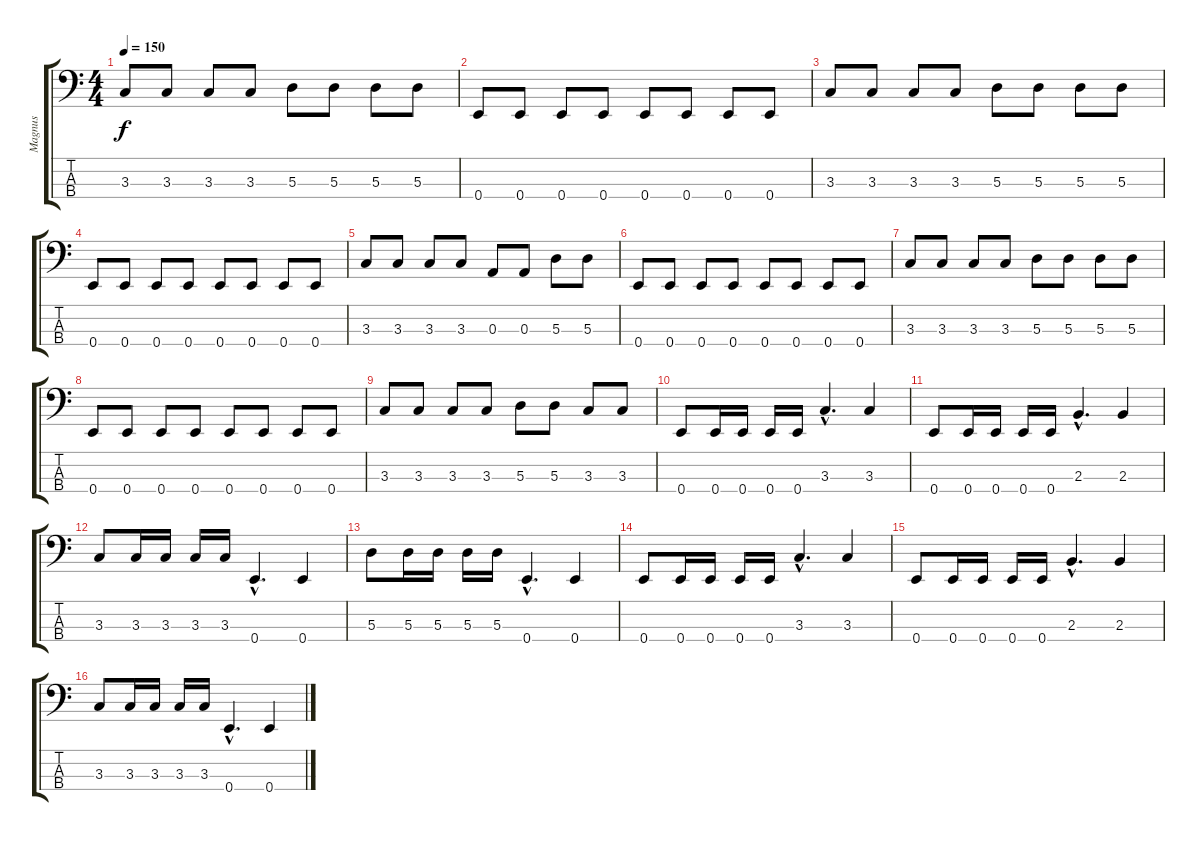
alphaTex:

\track ("Magnus" "Magnus") {instrument electricbasspick}
\staff {score tabs}
\tuning (G2 D2 A1 E1) {hide}
\ts (4 4)
\tempo 150
\clef f4
\ks c
3.3.8{dy f} 3.3.8 3.3.8 3.3.8 5.3.8 5.3.8 5.3.8 5.3.8 |
0.4.8 0.4.8 0.4.8 0.4.8 0.4.8 0.4.8 0.4.8 0.4.8 |
3.3.8 3.3.8 3.3.8 3.3.8 5.3.8 5.3.8 5.3.8 5.3.8 |
0.4.8 0.4.8 0.4.8 0.4.8 0.4.8 0.4.8 0.4.8 0.4.8 |
3.3.8 3.3.8 3.3.8 3.3.8 0.3.8 0.3.8 5.3.8 5.3.8 |
0.4.8 0.4.8 0.4.8 0.4.8 0.4.8 0.4.8 0.4.8 0.4.8 |
3.3.8 3.3.8 3.3.8 3.3.8 5.3.8 5.3.8 5.3.8 5.3.8 |
0.4.8 0.4.8 0.4.8 0.4.8 0.4.8 0.4.8 0.4.8 0.4.8 |
3.3.8 3.3.8 3.3.8 3.3.8 5.3.8 5.3.8 3.3.8 3.3.8 |
0.4.8 0.4.16 0.4.16 0.4.16 0.4.16 3.3{hac}.4{d} 3.3.4 |
0.4.8 0.4.16 0.4.16 0.4.16 0.4.16 2.3{hac}.4{d} 2.3.4 |
3.3.8 3.3.16 3.3.16 3.3.16 3.3.16 0.4{hac}.4{d} 0.4.4 |
5.3.8 5.3.16 5.3.16 5.3.16 5.3.16 0.4{hac}.4{d} 0.4.4 |
0.4.8 0.4.16 0.4.16 0.4.16 0.4.16 3.3{hac}.4{d} 3.3.4 |
0.4.8 0.4.16 0.4.16 0.4.16 0.4.16 2.3{hac}.4{d} 2.3.4 |
3.3.8 3.3.16 3.3.16 3.3.16 3.3.16 0.4{hac}.4{d} 0.4.4
